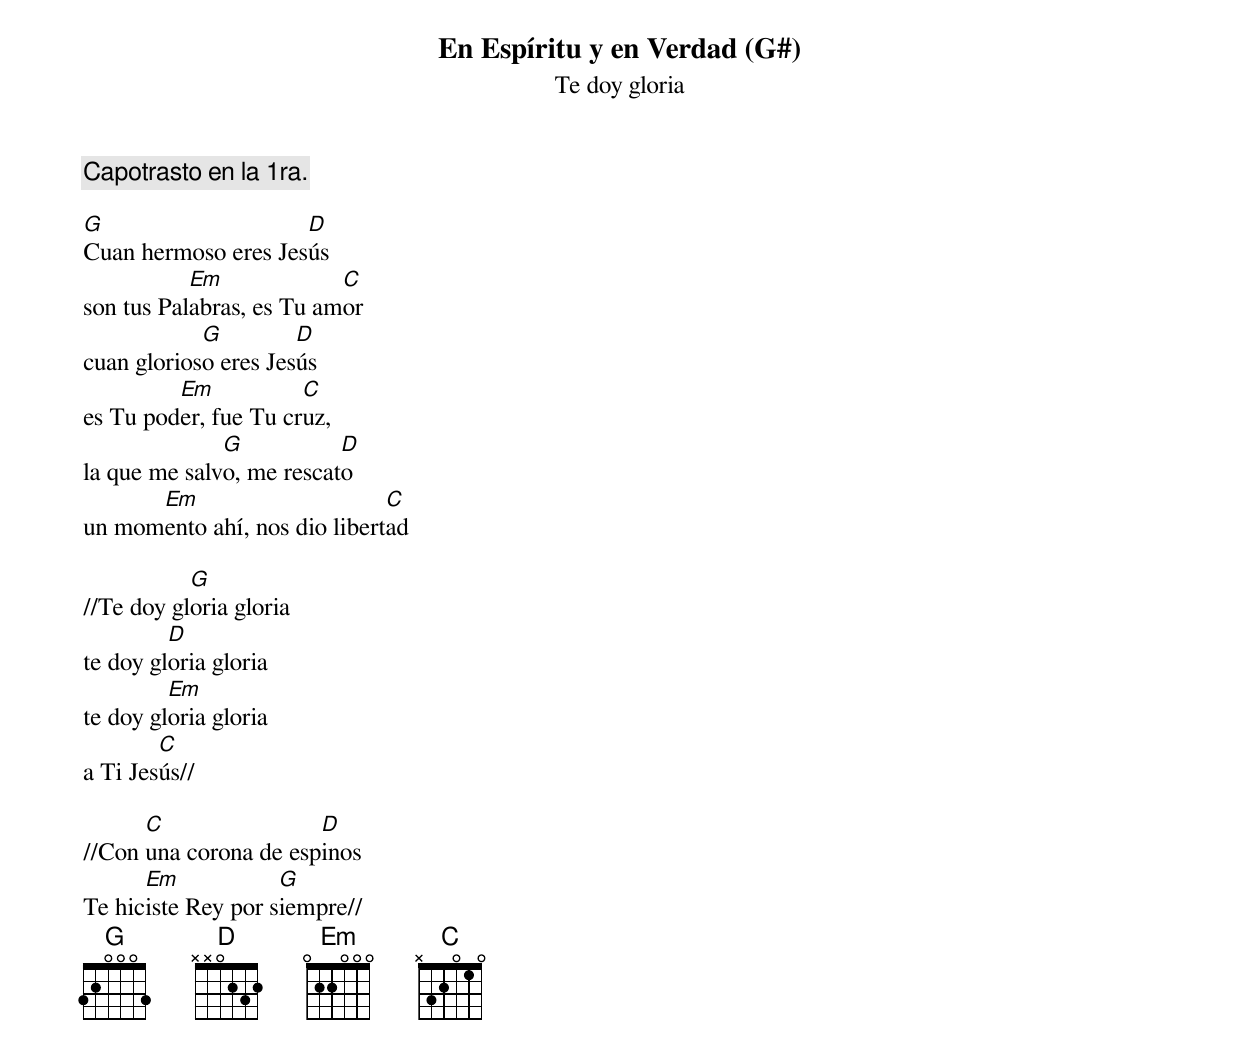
En Espíritu y en Verdad (G#)
Te doy gloria
Capotrasto en la 1ra.

G                    D
Cuan hermoso eres Jesús
           Em             C
son tus Palabras, es Tu amor
            G         D
cuan glorioso eres Jesús
         Em           C
es Tu poder, fue Tu cruz,
              G           D
la que me salvo, me rescato
      Em                      C
un momento ahí, nos dio libertad

           G
//Te doy gloria gloria
         D
te doy gloria gloria
         Em
te doy gloria gloria
        C
a Ti Jesús//

      C                D
//Con una corona de espinos
      Em            G
Te hiciste Rey por siempre//
